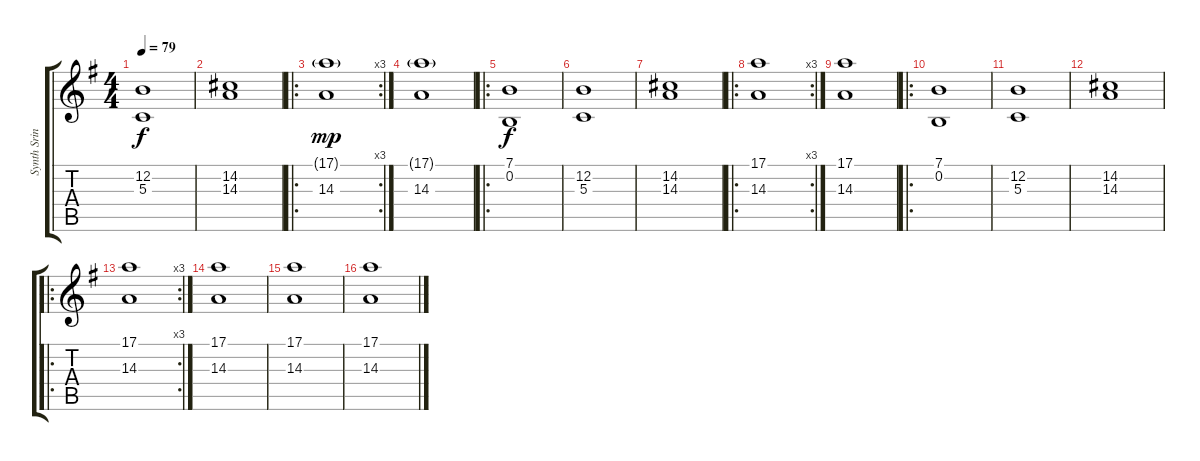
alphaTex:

\track ("Synth Srings" "Synth Srin") {instrument stringensemble1}
\staff {score tabs}
\tuning (E4 B3 G3 D3 A2 E2) {hide}
\ts (4 4)
\tempo 79
\clef g2
\ks g
(12.2 5.3).1{dy f} |
(14.2 14.3).1 |
\ro
\rc 3
(17.1{g} 14.3).1{dy mp} |
(17.1{g} 14.3).1 |
\ro
(7.1 0.2).1{dy f} |
(12.2 5.3).1 |
(14.2 14.3).1 |
\ro
\rc 3
(17.1 14.3).1 |
(17.1 14.3).1 |
\ro
(7.1 0.2).1 |
(12.2 5.3).1 |
(14.2 14.3).1 |
\ro
\rc 3
(17.1 14.3).1 |
(17.1 14.3).1{volume 0} |
(17.1 14.3).1 |
(17.1 14.3).1
